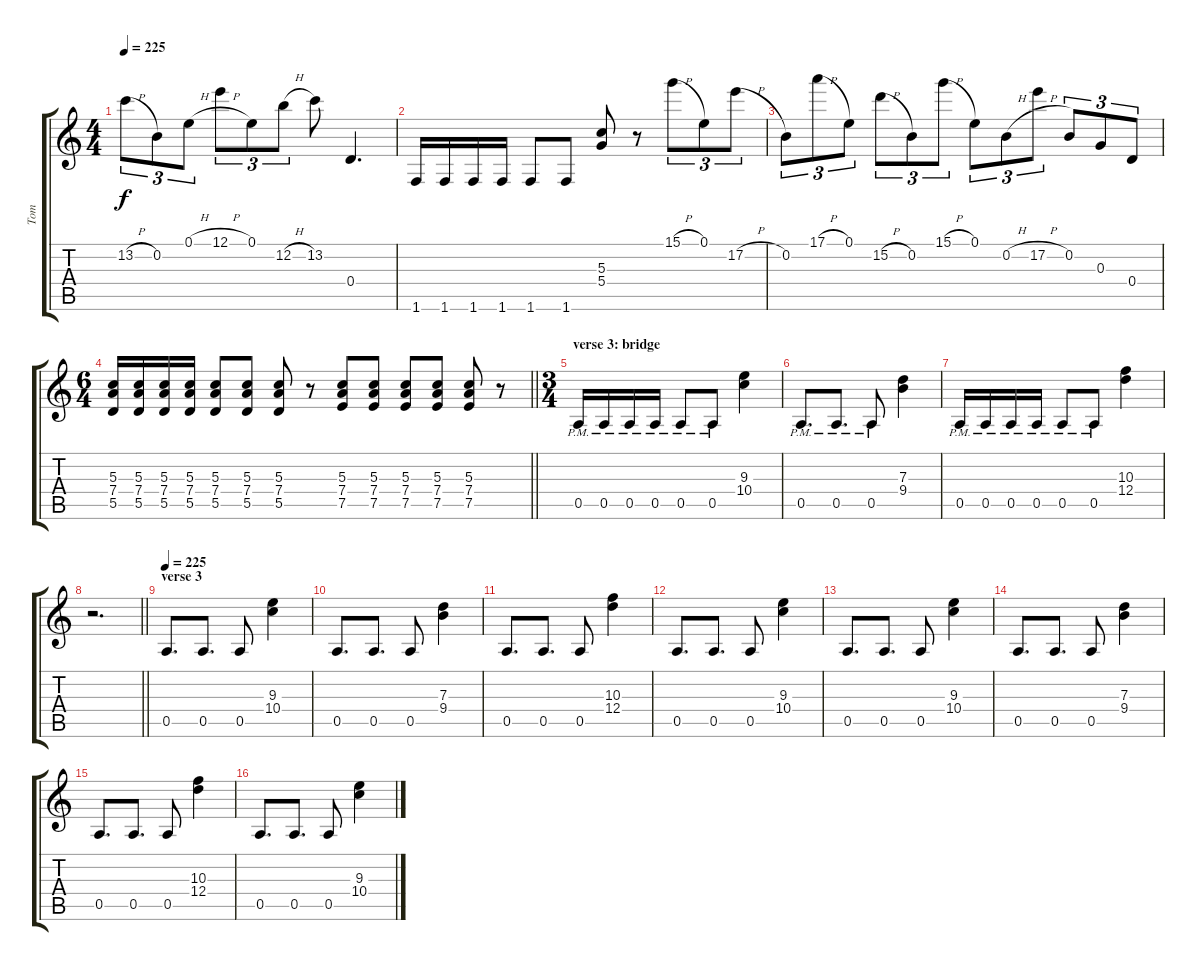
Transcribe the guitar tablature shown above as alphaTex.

\track ("Tom" "Tom") {instrument distortionguitar}
\staff {score tabs}
\tuning (E4 B3 G3 D3 A2 E2) {hide}
\ts (4 4)
\tempo 225
\clef g2
\ks c
13.2{h}.8{tu (3 2) dy f} 0.2.8{tu (3 2)} 0.1{h}.8{tu (3 2)} 12.1{h}.8{tu (3 2)} 0.1.8{tu (3 2)} 12.2{h}.8{tu (3 2)} 13.2.8 0.4.4{d} |
1.6.16 1.6.16 1.6.16 1.6.16 1.6.8 1.6.8 (5.3 5.4).8 r.8 15.1{h}.8{tu (3 2)} 0.1.8{tu (3 2)} 17.2{h}.8{tu (3 2)} |
0.2.8{tu (3 2)} 17.1{h}.8{tu (3 2)} 0.1.8{tu (3 2)} 15.2{h}.8{tu (3 2)} 0.2.8{tu (3 2)} 15.1{h}.8{tu (3 2)} 0.1.8{tu (3 2)} 0.2{h}.8{tu (3 2)} 17.2{h}.8{tu (3 2)} 0.2.8{tu (3 2)} 0.3.8{tu (3 2)} 0.4.8{tu (3 2)} |
\ts (6 4)
\barLineRight lightlight
(5.3 7.4 5.5).16 (5.3 7.4 5.5).16 (5.3 7.4 5.5).16 (5.3 7.4 5.5).16 (5.3 7.4 5.5).8 (5.3 7.4 5.5).8 (5.3 7.4 5.5).8 r.8 (5.3 7.4 7.5).8 (5.3 7.4 7.5).8 (5.3 7.4 7.5).8 (5.3 7.4 7.5).8 (5.3 7.4 7.5).8 r.8 |
\ts (3 4)
\section ("" "verse 3: bridge")
0.5{pm}.16 0.5{pm}.16 0.5{pm}.16 0.5{pm}.16 0.5{pm}.8 0.5{pm}.8 (9.3 10.4).4 |
0.5{pm}.8{d} 0.5{pm}.8{d} 0.5{pm}.8 (7.3 9.4).4 |
0.5{pm}.16 0.5{pm}.16 0.5{pm}.16 0.5{pm}.16 0.5{pm}.8 0.5{pm}.8 (10.3 12.4).4 |
\barLineRight lightlight
r.2{d} |
\section ("" "verse 3")
\tempo 225
0.5.8{d} 0.5.8{d} 0.5.8 (9.3 10.4).4 |
0.5.8{d} 0.5.8{d} 0.5.8 (7.3 9.4).4 |
0.5.8{d} 0.5.8{d} 0.5.8 (10.3 12.4).4 |
0.5.8{d} 0.5.8{d} 0.5.8 (9.3 10.4).4 |
0.5.8{d} 0.5.8{d} 0.5.8 (9.3 10.4).4 |
0.5.8{d} 0.5.8{d} 0.5.8 (7.3 9.4).4 |
0.5.8{d} 0.5.8{d} 0.5.8 (10.3 12.4).4 |
0.5.8{d} 0.5.8{d} 0.5.8 (9.3 10.4).4
